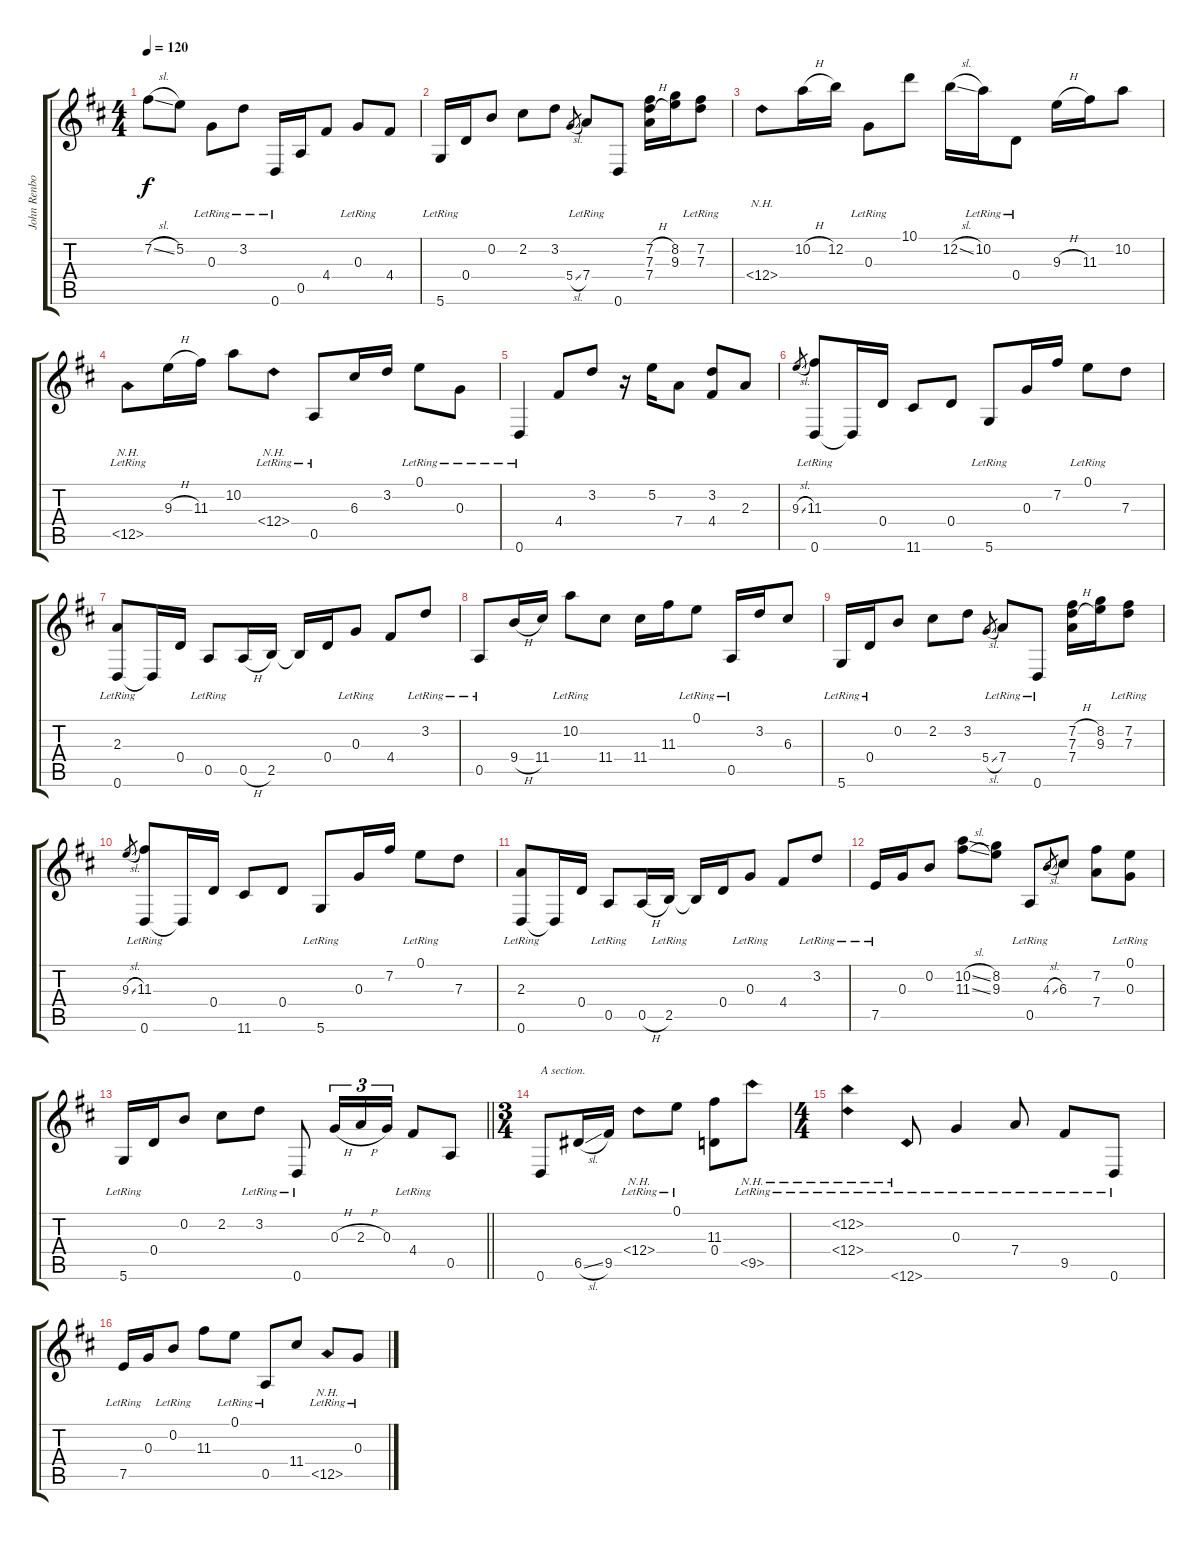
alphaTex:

\track ("John Renbourn" "John Renbo") {instrument acousticguitarsteel}
\staff {score tabs}
\tuning (E4 B3 G3 D3 A2 D2) {hide}
\ts (4 4)
\tempo 120
\clef g2
\ks d
7.2{sl}.8{dy f} 5.2.8 0.3{lr}.8 3.2{lr}.8 0.6{lr}.16 0.5.16 4.4.8 0.3{lr}.8 4.4.8 |
5.6{lr}.16 0.4.16 0.2.8 2.2.8 3.2.8 5.4{sl}.8{gr} 7.4{lr}.8 0.6.8 (7.2{h} 7.3{h} 7.4).16 (8.2 9.3).16 (7.2{lr} 7.3{lr}).8 |
12.4{nh}.8 10.2{h}.16 12.2.16 0.3{lr}.8 10.1.8 12.2{sl}.16 10.2{lr}.16 0.4{lr}.8 9.3{h}.16 11.3.16 10.2.8 |
12.5{nh lr}.8 9.3{h}.16 11.3.16 10.2.8 12.4{nh lr}.8 0.5{lr}.8 6.3.16 3.2.16 0.1{lr}.8 0.3{lr}.8 |
0.6{lr}.4 4.4.8 3.2.8 r.16 5.2.16 7.4.8 (3.2 4.4).8 2.3.8 |
9.3{sl}.8{gr} (11.3{lr} 0.6{lr}).8 0.6{t}.16 0.4.16 11.6.8 0.4.8 5.6{lr}.8 0.3.16 7.2.16 0.1{lr}.8 7.3.8 |
(2.3{lr} 0.6{lr}).8 0.6{t}.16 0.4.16 0.5{lr}.8 0.5{h}.16 2.5.16 2.5{t}.16 0.4.16 0.3{lr}.8 4.4.8 3.2{lr}.8 |
0.5{lr}.8 9.4{h}.16 11.4.16 10.2{lr}.8 11.4.8 11.4.16 11.3.16 0.1{lr}.8 0.5{lr}.16 3.2.16 6.3.8 |
5.6{lr}.16 0.4{lr}.16 0.2.8 2.2.8 3.2.8 5.4{sl}.8{gr} 7.4{lr}.8 0.6{lr}.8 (7.2{h} 7.3{h} 7.4).16 (8.2 9.3).16 (7.2{lr} 7.3{lr}).8 |
9.3{sl}.8{gr} (11.3{lr} 0.6{lr}).8 0.6{t}.16 0.4.16 11.6.8 0.4.8 5.6{lr}.8 0.3.16 7.2.16 0.1{lr}.8 7.3.8 |
(2.3{lr} 0.6{lr}).8 0.6{t}.16 0.4.16 0.5{lr}.8 0.5{h}.16 2.5{lr}.16 2.5{t}.16 0.4.16 0.3{lr}.8 4.4.8 3.2{lr}.8 |
7.5{lr}.16 0.3.16 0.2.8 (10.2{sl} 11.3{sl}).8 (8.2 9.3).8 0.5{lr}.8 4.3{sl}.8{gr} 6.3.8 (7.2 7.4).8 (0.1{lr} 0.3{lr}).8 |
\barLineRight lightlight
5.6{lr}.16 0.4.16 0.2.8 2.2.8 3.2{lr}.8 0.6{lr}.8 0.3{h}.16{tu (3 2)} 2.3{h}.16{tu (3 2)} 0.3.16{tu (3 2)} 4.4{lr}.8 0.5.8 |
\ts (3 4)
0.6.8{txt "A section."} 6.5{sl}.16 9.5.16 12.4{nh lr}.8 0.1{lr}.8 (11.3 0.4).8 9.5{nh lr}.8 |
\ts (4 4)
(12.2{nh lr} 12.4{nh lr}).4 12.6{nh lr}.8 0.3{lr}.4 7.4{lr}.8 9.5{lr}.8 0.6{lr}.8 |
7.5{lr}.16 0.3.16 0.2{lr}.8 11.3.8 0.1{lr}.8 0.5{lr}.8 11.4.8 12.5{nh lr}.8 0.3{lr}.8
